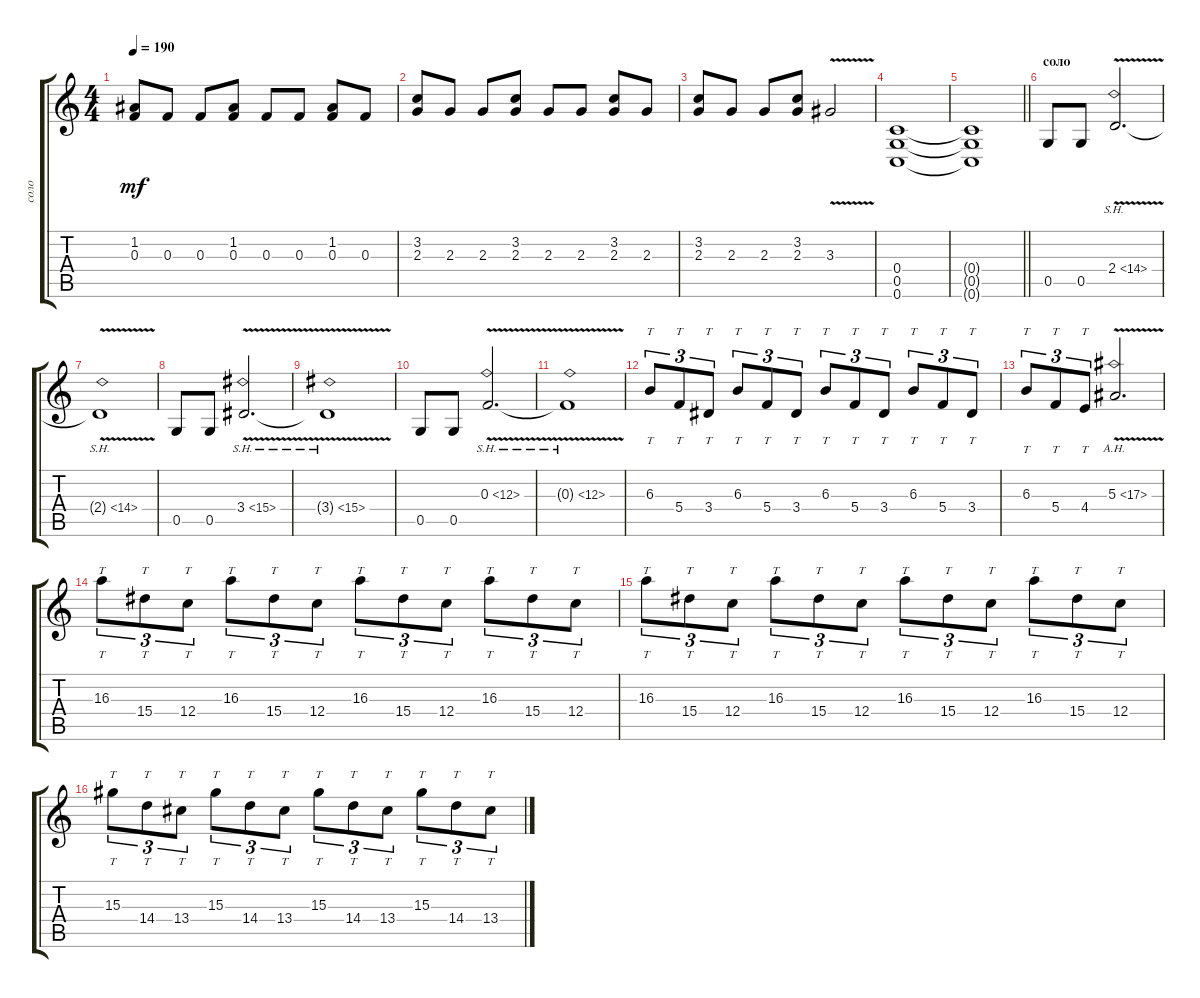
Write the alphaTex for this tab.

\track ("соло" "соло") {instrument overdrivenguitar}
\staff {score tabs}
\tuning (D4 A3 F3 C3 G2 C2) {hide}
\ts (4 4)
\tempo 190
\clef g2
\ks c
(1.2 0.3).8{dy mf} 0.3.8 0.3.8 (1.2 0.3).8 0.3.8 0.3.8 (1.2 0.3).8 0.3.8 |
(3.2 2.3).8 2.3.8 2.3.8 (3.2 2.3).8 2.3.8 2.3.8 (3.2 2.3).8 2.3.8 |
(3.2 2.3).8 2.3.8 2.3.8 (3.2 2.3).8 3.3{v}.2 |
(0.4 0.5 0.6).1 |
\barLineRight lightlight
(0.4{t} 0.5{t} 0.6{t}).1 |
\section ("" "соло")
0.5.8 0.5.8 2.4{sh 12 v}.2{d} |
2.4{sh 12 v t}.1 |
0.5.8 0.5.8 3.4{sh 12 v}.2{d} |
3.4{sh 12 v t}.1 |
0.5.8 0.5.8 0.3{sh 12 v}.2{d} |
0.3{sh 12 v t}.1 |
6.3.8{tt tu (3 2)} 5.4.8{tt tu (3 2)} 3.4.8{tt tu (3 2)} 6.3.8{tt tu (3 2)} 5.4.8{tt tu (3 2)} 3.4.8{tt tu (3 2)} 6.3.8{tt tu (3 2)} 5.4.8{tt tu (3 2)} 3.4.8{tt tu (3 2)} 6.3.8{tt tu (3 2)} 5.4.8{tt tu (3 2)} 3.4.8{tt tu (3 2)} |
6.3.8{tt tu (3 2)} 5.4.8{tt tu (3 2)} 4.4.8{tt tu (3 2)} 5.3{ah 12 v}.2{d} |
16.3.8{tt tu (3 2)} 15.4.8{tt tu (3 2)} 12.4.8{tt tu (3 2)} 16.3.8{tt tu (3 2)} 15.4.8{tt tu (3 2)} 12.4.8{tt tu (3 2)} 16.3.8{tt tu (3 2)} 15.4.8{tt tu (3 2)} 12.4.8{tt tu (3 2)} 16.3.8{tt tu (3 2)} 15.4.8{tt tu (3 2)} 12.4.8{tt tu (3 2)} |
16.3.8{tt tu (3 2)} 15.4.8{tt tu (3 2)} 12.4.8{tt tu (3 2)} 16.3.8{tt tu (3 2)} 15.4.8{tt tu (3 2)} 12.4.8{tt tu (3 2)} 16.3.8{tt tu (3 2)} 15.4.8{tt tu (3 2)} 12.4.8{tt tu (3 2)} 16.3.8{tt tu (3 2)} 15.4.8{tt tu (3 2)} 12.4.8{tt tu (3 2)} |
15.3.8{tt tu (3 2)} 14.4.8{tt tu (3 2)} 13.4.8{tt tu (3 2)} 15.3.8{tt tu (3 2)} 14.4.8{tt tu (3 2)} 13.4.8{tt tu (3 2)} 15.3.8{tt tu (3 2)} 14.4.8{tt tu (3 2)} 13.4.8{tt tu (3 2)} 15.3.8{tt tu (3 2)} 14.4.8{tt tu (3 2)} 13.4.8{tt tu (3 2)}
